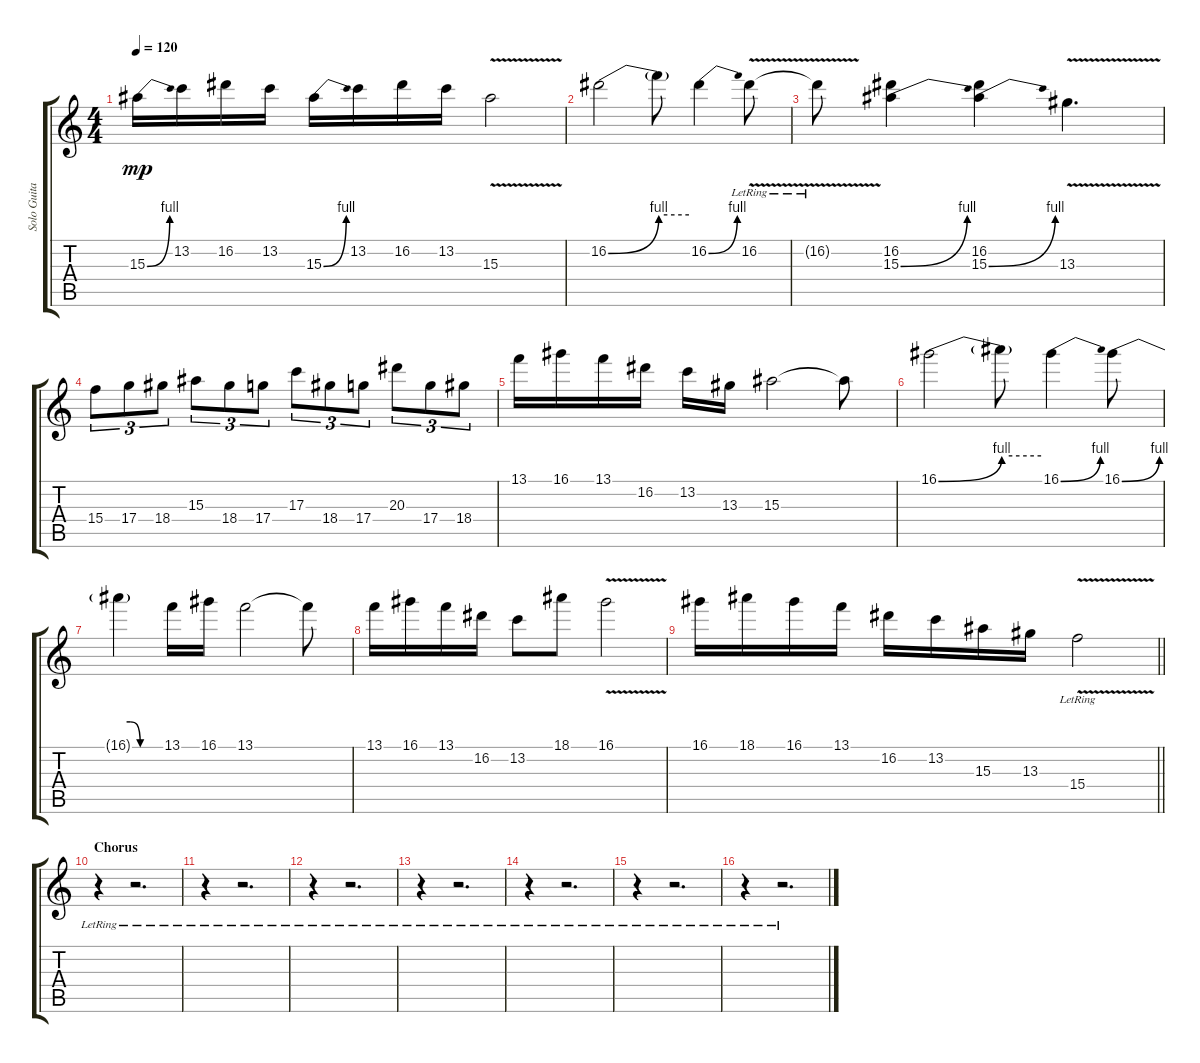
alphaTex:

\track ("Solo Guitar" "Solo Guita") {instrument overdrivenguitar}
\staff {score tabs}
\tuning (E4 B3 G3 D3 A2 E2) {hide}
\ts (4 4)
\tempo 120
\clef g2
\ks c
15.3{be (bend 0 0 60 4)}.16{dy mp} 13.2.16 16.2.16 13.2.16 15.3{be (bend 0 0 60 4)}.16 13.2.16 16.2.16 13.2.16 15.3{v}.2 |
16.2{be (bend 0 0 60 4)}.2 16.2{be (hold 0 4 60 4) t}.8 16.2{be (bend 0 0 60 4)}.4 16.2{v lr}.8 |
16.2{v lr t}.8 (16.2 15.3{be (bend 0 0 60 4)}).4 (16.2 15.3{be (bend 0 0 60 4)}).4 13.3{v}.4{d} |
15.4.8{tu (3 2)} 17.4.8{tu (3 2)} 18.4.8{tu (3 2)} 15.3.8{tu (3 2)} 18.4.8{tu (3 2)} 17.4.8{tu (3 2)} 17.3.8{tu (3 2)} 18.4.8{tu (3 2)} 17.4.8{tu (3 2)} 20.3.8{tu (3 2)} 17.4.8{tu (3 2)} 18.4.8{tu (3 2)} |
13.1.16 16.1.16 13.1.16 16.2.16 13.2.16 13.3.16 15.3.2 15.3{t}.8 |
16.1{be (bend 0 0 60 4)}.2 16.1{be (hold 0 4 60 4) t}.8 16.1{be (bend 0 0 60 4)}.4 16.1{be (bend 0 0 60 4)}.8 |
16.1{be (custom 0 4 15 4 30 0 60 0) t}.4 13.1.16 16.1.16 13.1.2 13.1{t}.8 |
13.1.16 16.1.16 13.1.16 16.2.16 13.2.8 18.1.8 16.1{v}.2 |
\barLineRight lightlight
16.1.16 18.1.16 16.1.16 13.1.16 16.2.16 13.2.16 15.3.16 13.3.16 15.4{v lr}.2 |
\section ("" "Chorus")
r.4 r.2{d} |
r.4 r.2{d} |
r.4 r.2{d} |
r.4 r.2{d} |
r.4 r.2{d} |
r.4 r.2{d} |
r.4 r.2{d}
